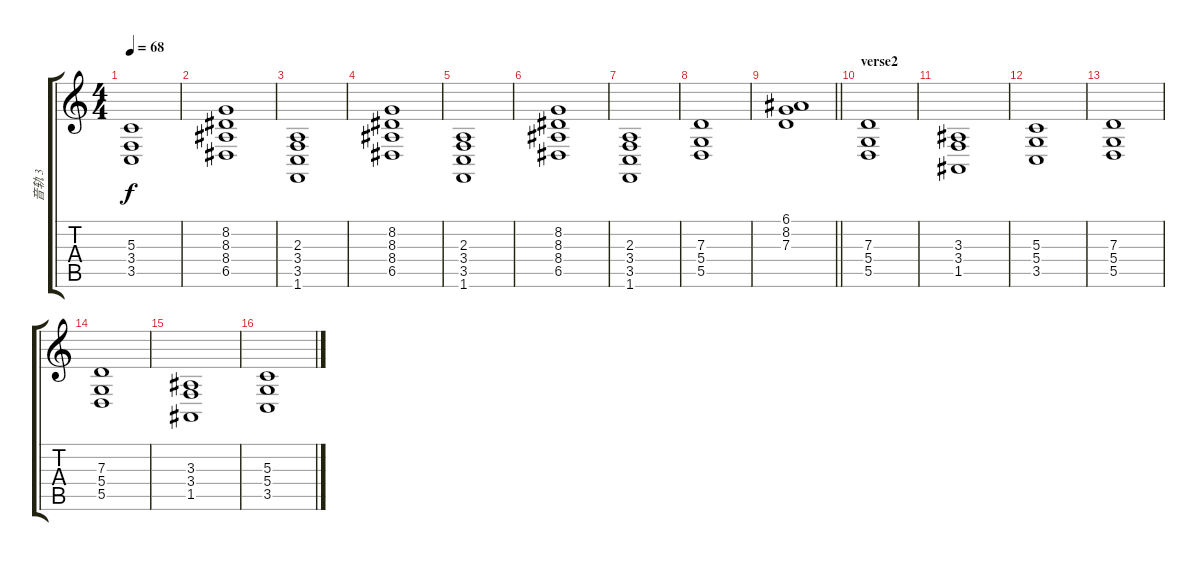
\track ("音轨 3" "音轨 3") {instrument stringensemble1}
\staff {score tabs}
\tuning (E4 B3 G3 D3 A2 E2) {hide}
\ts (4 4)
\tempo 68
\clef g2
\ks c
(5.3 3.4 3.5).1{dy f} |
(8.2 8.3 8.4 6.5).1 |
(2.3 3.4 3.5 1.6).1 |
(8.2 8.3 8.4 6.5).1 |
(2.3 3.4 3.5 1.6).1 |
(8.2 8.3 8.4 6.5).1 |
(2.3 3.4 3.5 1.6).1 |
(7.3 5.4 5.5).1 |
\barLineRight lightlight
(6.1 8.2 7.3).1 |
\section ("" "verse2")
(7.3 5.4 5.5).1 |
(3.3 3.4 1.5).1 |
(5.3 5.4 3.5).1 |
(7.3 5.4 5.5).1 |
(7.3 5.4 5.5).1 |
(3.3 3.4 1.5).1 |
(5.3 5.4 3.5).1
